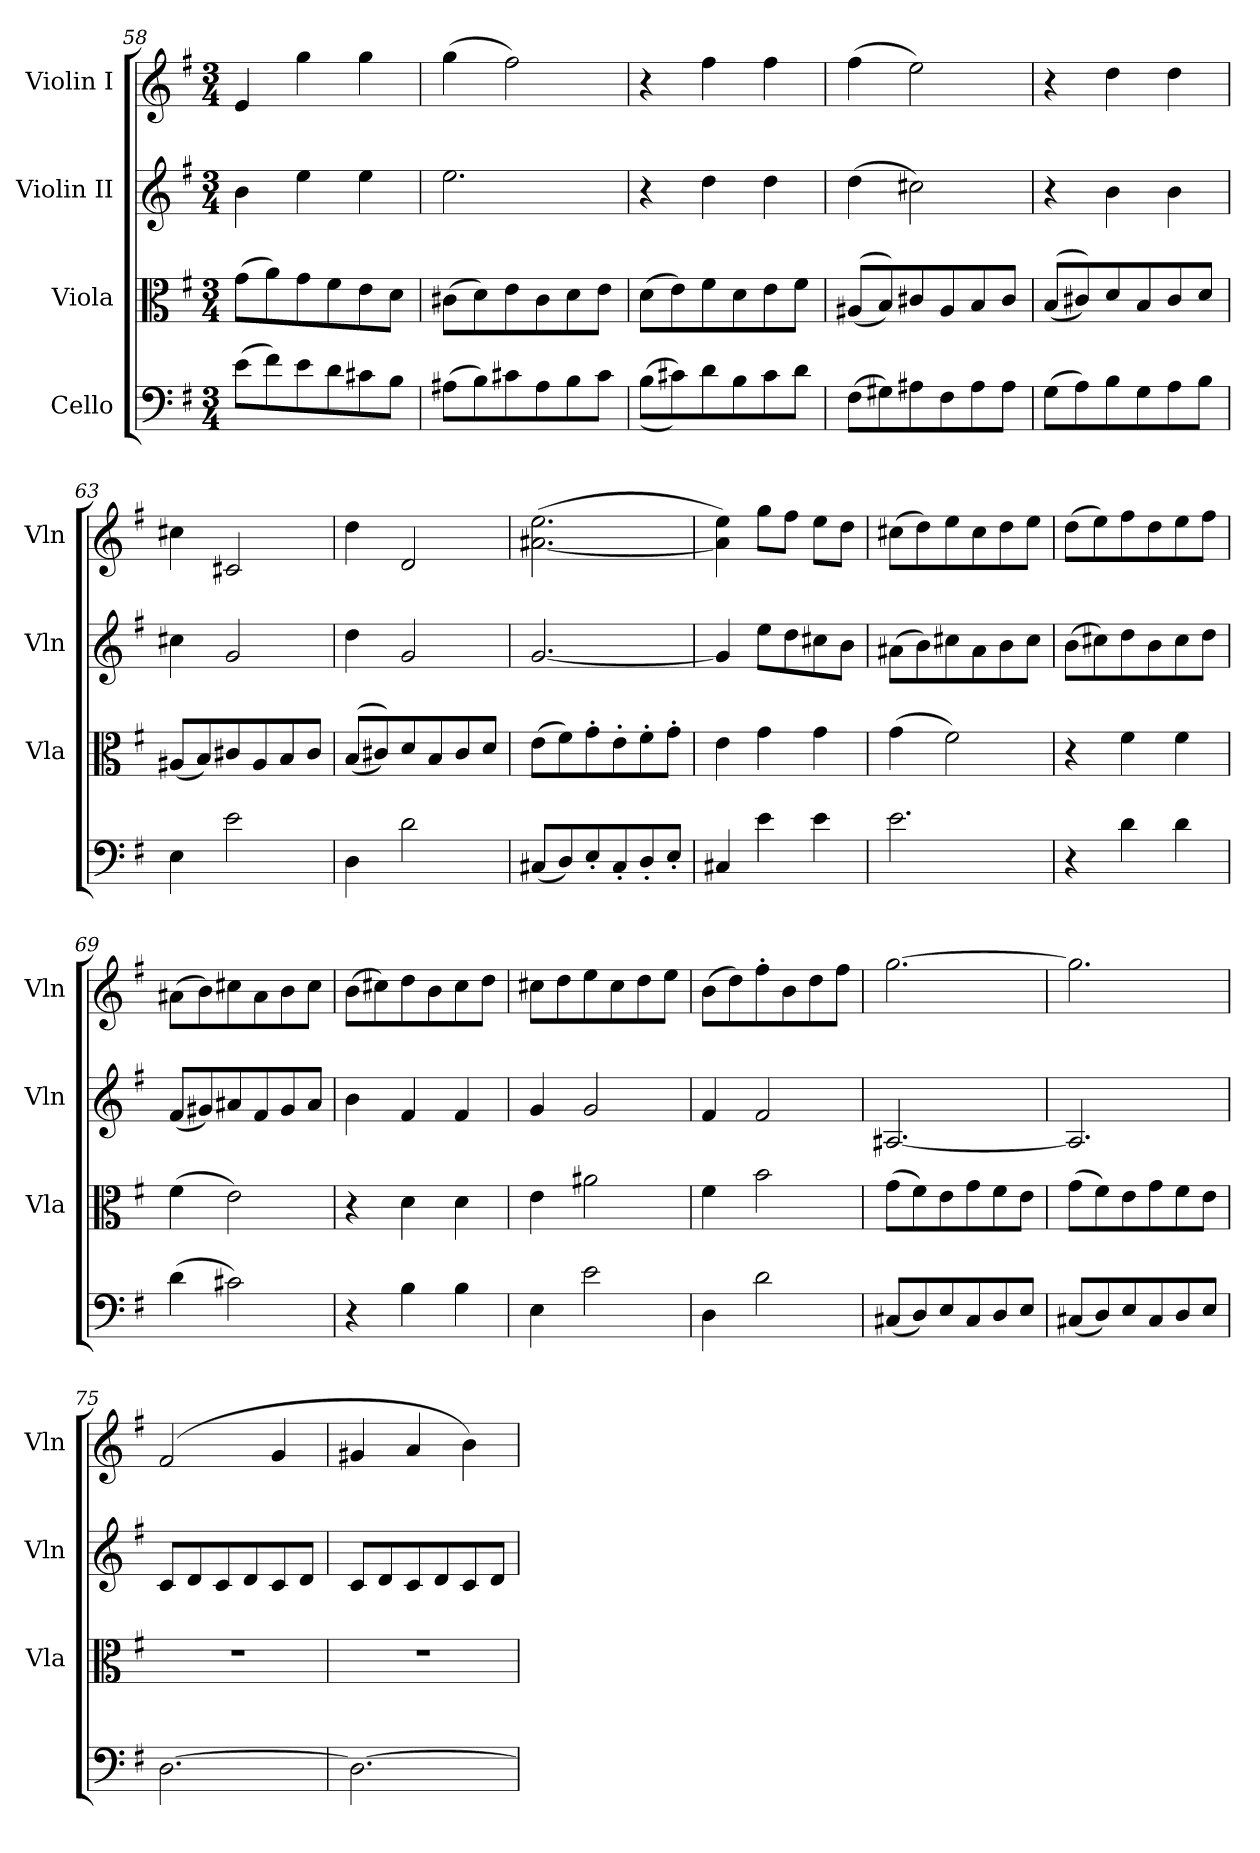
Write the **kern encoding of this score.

**kern	**kern	**kern	**kern
*part4	*part3	*part2	*part1
*staff4	*staff3	*staff2	*staff1
*I"Cello	*I"Viola	*I"Violin II	*I"Violin I
*	*I'Vla	*I'Vln	*I'Vln
*clefF4	*clefC3	*clefG2	*clefG2
*k[f#]	*k[f#]	*k[f#]	*k[f#]
*M3/4	*M3/4	*M3/4	*M3/4
=58	=58	=58	=58
(>8e\L	(>8g\L	4b\	4e/
8f#\)	8a\)	.	.
8e\	8g\	4ee\	4gg\
8d\	8f#\	.	.
8c#X\	8e\	4ee\	4gg\
8B\J	8d\J	.	.
=59	=59	=59	=59
(>8A#X\L	(>8c#X\L	2.ee\	(>4gg\
8B\)	8d\)	.	.
8c#X\	8e\	.	2ff#\)
8A#\	8c#\	.	.
8B\	8d\	.	.
8c#\J	8e\J	.	.
!!LO:PB:g=z
=60	=60	=60	=60
(>(>8B\L	(>8d\L	4r	4r
8c#X\))	8e\)	.	.
8d\	8f#\	4dd\	4ff#\
8B\	8d\	.	.
8c#\	8e\	4dd\	4ff#\
8d\J	8f#\J	.	.
=61	=61	=61	=61
(>8F#\L	(<(<8A#X/L	(>4dd\	(>4ff#\
8G#X\)	8B/))	.	.
8A#X\	8c#X/	2cc#X\)	2ee\)
8F#\	8A#/	.	.
8A#\	8B/	.	.
8A#\J	8c#/J	.	.
=62	=62	=62	=62
(>8G\L	(<(<8B/L	4r	4r
8A\)	8c#X/))	.	.
8B\	8d/	4b\	4dd\
8G\	8B/	.	.
8A\	8c#/	4b\	4dd\
8B\J	8d/J	.	.
=63	=63	=63	=63
4E\	(<8A#X/L	4cc#X\	4cc#X\
.	8B/)	.	.
2e\	8c#X/	2g/	2c#X/
.	8A#/	.	.
.	8B/	.	.
.	8c#/J	.	.
=64	=64	=64	=64
4D\	(<(<8B/L	4dd\	4dd\
.	8c#X/))	.	.
2d\	8d/	2g/	2d/
.	8B/	.	.
.	8c#/	.	.
.	8d/J	.	.
=65	=65	=65	=65
(<8C#X/L	(>8e\L	[2.g/	(<[2.a#X\ 2.ee\
8D/)	8f#\)	.	.
8E'/	8g'\	.	.
8C#'/	8e'\	.	.
8D'/	8f#'\	.	.
8E'/J	8g'\J	.	.
=66	=66	=66	=66
4C#X/	4e\	4g/]	4a#\] 4ee\)
4e\	4g\	8ee\L	8gg\L
.	.	8dd\	8ff#\J
4e\	4g\	8cc#X\	8ee\L
.	.	8b\J	8dd\J
=67	=67	=67	=67
2.e\	(>4g\	(>8a#X\L	(>8cc#X\L
.	.	8b\)	8dd\)
.	2f#\)	8cc#X\	8ee\
.	.	8a#\	8cc#\
.	.	8b\	8dd\
.	.	8cc#\J	8ee\J
=68	=68	=68	=68
4r	4r	(>8b\L	(>8dd\L
.	.	8cc#X\)	8ee\)
4d\	4f#\	8dd\	8ff#\
.	.	8b\	8dd\
4d\	4f#\	8cc#\	8ee\
.	.	8dd\J	8ff#\J
=69	=69	=69	=69
(>4d\	(>4f#\	(<8f#/L	(>8a#X\L
.	.	8g#X/)	8b\)
2c#X\)	2e\)	8a#X/	8cc#X\
.	.	8f#/	8a#\
.	.	8g#/	8b\
.	.	8a#/J	8cc#\J
=70	=70	=70	=70
4r	4r	4b\	(>8b\L
.	.	.	8cc#X\)
4B\	4d\	4f#/	8dd\
.	.	.	8b\
4B\	4d\	4f#/	8cc#\
.	.	.	8dd\J
!!LO:LB:g=z
=71	=71	=71	=71
4E\	4e\	4g/	8cc#X\L
.	.	.	8dd\
2e\	2a#X\	2g/	8ee\
.	.	.	8cc#\
.	.	.	8dd\
.	.	.	8ee\J
=72	=72	=72	=72
4D\	4f#\	4f#/	(>8b\L
.	.	.	8dd\)
2d\	2b\	2f#/	8ff#'\
.	.	.	8b\
.	.	.	8dd\
.	.	.	8ff#\J
=73	=73	=73	=73
(<8C#X/L	(>8g\L	[2.A#X/	[2.gg\
8D/)	8f#\)	.	.
8E/	8e\	.	.
8C#/	8g\	.	.
8D/	8f#\	.	.
8E/J	8e\J	.	.
=74	=74	=74	=74
(<8C#X/L	(>8g\L	2.A#/]	2.gg\]
8D/)	8f#\)	.	.
8E/	8e\	.	.
8C#/	8g\	.	.
8D/	8f#\	.	.
8E/J	8e\J	.	.
=75	=75	=75	=75
[2.D\	2.r	8c/L	(>2f#/
.	.	8d/	.
.	.	8c/	.
.	.	8d/	.
.	.	8c/	4g/
.	.	8d/J	.
=76	=76	=76	=76
2.D\_	2.r	8c/L	4g#X/
.	.	8d/	.
.	.	8c/	4a/
.	.	8d/	.
.	.	8c/	4b\)
.	.	8d/J	.
=	=	=	=
*-	*-	*-	*-
